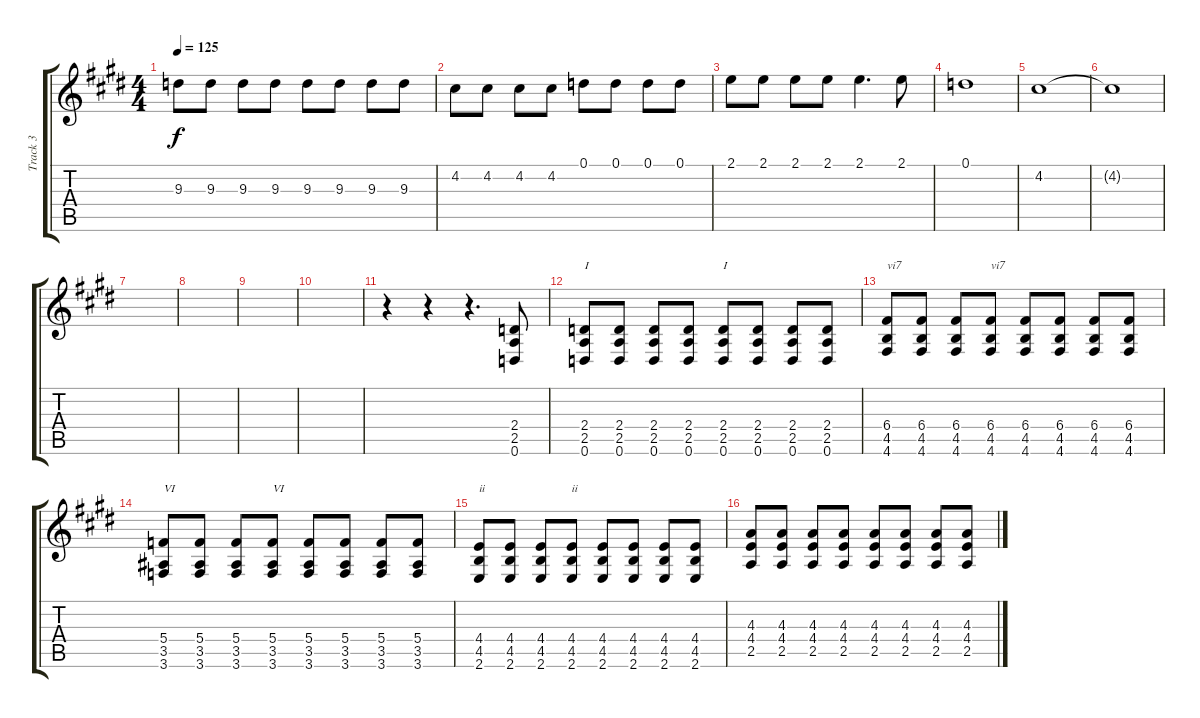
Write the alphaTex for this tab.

\track ("Track 3" "Track 3") {instrument overdrivenguitar}
\staff {score tabs}
\tuning (D4 A3 F3 C3 G2 D2) {hide}
\ts (4 4)
\tempo 125
\clef g2
\ks e
9.3.8{dy f} 9.3.8 9.3.8 9.3.8 9.3.8 9.3.8 9.3.8 9.3.8 |
4.2.8 4.2.8 4.2.8 4.2.8 0.1.8 0.1.8 0.1.8 0.1.8 |
2.1.8 2.1.8 2.1.8 2.1.8 2.1.4{d} 2.1.8 |
0.1.1 |
4.2.1 |
4.2{t}.1 |
|
|
|
|
r.4 r.4 r.4{d} (2.4 2.5 0.6).8 |
(2.4 2.5 0.6).8{txt "I"} (2.4 2.5 0.6).8 (2.4 2.5 0.6).8 (2.4 2.5 0.6).8 (2.4 2.5 0.6).8{txt "I"} (2.4 2.5 0.6).8 (2.4 2.5 0.6).8 (2.4 2.5 0.6).8 |
(6.4 4.5 4.6).8{txt "vi7"} (6.4 4.5 4.6).8 (6.4 4.5 4.6).8 (6.4 4.5 4.6).8{txt "vi7"} (6.4 4.5 4.6).8 (6.4 4.5 4.6).8 (6.4 4.5 4.6).8 (6.4 4.5 4.6).8 |
(5.4 3.5 3.6).8{txt "VI"} (5.4 3.5 3.6).8 (5.4 3.5 3.6).8 (5.4 3.5 3.6).8{txt "VI"} (5.4 3.5 3.6).8 (5.4 3.5 3.6).8 (5.4 3.5 3.6).8 (5.4 3.5 3.6).8 |
(4.4 4.5 2.6).8{txt "ii"} (4.4 4.5 2.6).8 (4.4 4.5 2.6).8 (4.4 4.5 2.6).8{txt "ii"} (4.4 4.5 2.6).8 (4.4 4.5 2.6).8 (4.4 4.5 2.6).8 (4.4 4.5 2.6).8 |
(4.3 4.4 2.5).8 (4.3 4.4 2.5).8 (4.3 4.4 2.5).8 (4.3 4.4 2.5).8 (4.3 4.4 2.5).8 (4.3 4.4 2.5).8 (4.3 4.4 2.5).8 (4.3 4.4 2.5).8
